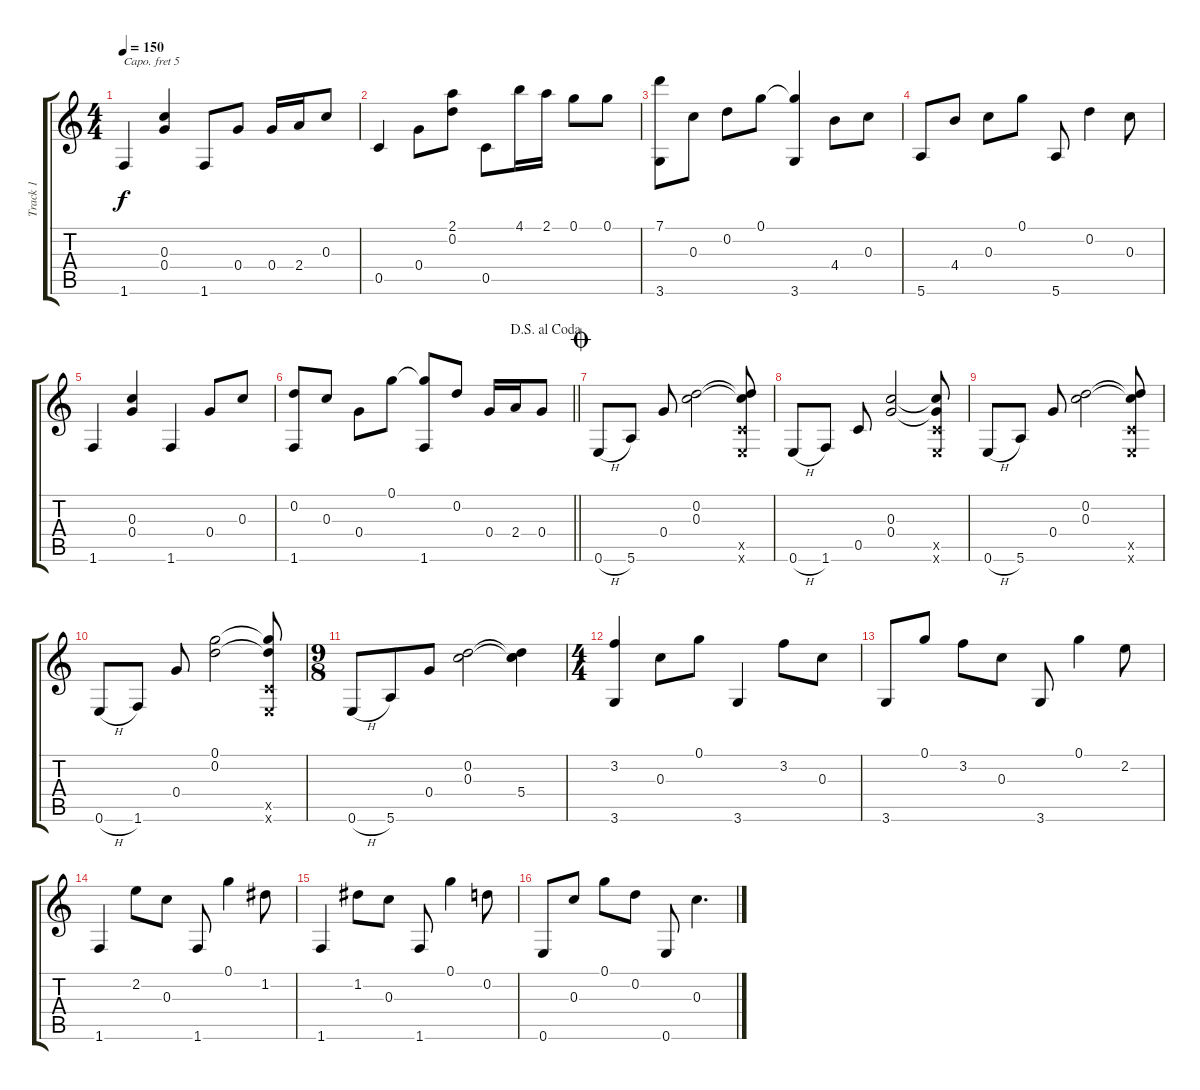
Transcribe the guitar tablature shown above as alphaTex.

\track ("Track 1" "Track 1") {instrument acousticguitarsteel}
\staff {score tabs}
\capo 5
\tuning (D4 A3 G3 D3 G2 B1) {hide}
\ts (4 4)
\tempo 150
\clef g2
\ks c
1.6.4{dy f} (0.3 0.4).4 1.6.8 0.4.8 0.4.16 2.4.16 0.3.8 |
0.5.4 0.4.8 (2.1 0.2).8 0.5.8 4.1.16 2.1.16 0.1.8 0.1.8 |
(7.1 3.6).8 0.3.8 0.2.8 0.1.8 (0.1{t} 3.6).4 4.4.8 0.3.8 |
5.6.8 4.4.8 0.3.8 0.1.8 5.6.8 0.2.4 0.3.8 |
1.6.4 (0.3 0.4).4 1.6.4 0.4.8 0.3.8 |
\jump dalsegnoalcoda
\barLineRight lightlight
(0.2 1.6).8 0.3.8 0.4.8 0.1.8 (0.1{t} 1.6).8 0.2.8 0.4.16 2.4.16 0.4.8 |
\jump coda
0.6{h}.8 5.6.8 0.4.8 (0.2 0.3).2 (0.2{t} 0.3{t} 0.5{x} 0.6{x}).8 |
0.6{h}.8 1.6.8 0.5.8 (0.3 0.4).2 (0.3{t} 0.4{t} 0.5{x} 0.6{x}).8 |
0.6{h}.8 5.6.8 0.4.8 (0.2 0.3).2 (0.2{t} 0.3{t} 0.5{x} 0.6{x}).8 |
0.6{h}.8 1.6.8 0.4.8 (0.1 0.2).2 (0.1{t} 0.2{t} 0.5{x} 0.6{x}).8 |
\ts (9 8)
0.6{h}.8 5.6.8 0.4.8 (0.2 0.3).2 (0.2{t} 0.3{t} 5.4).4 |
\ts (4 4)
(3.2 3.6).4 0.3.8 0.1.8 3.6.4 3.2.8 0.3.8 |
3.6.8 0.1.8 3.2.8 0.3.8 3.6.8 0.1.4 2.2.8 |
1.6.4 2.2.8 0.3.8 1.6.8 0.1.4 1.2.8 |
1.6.4 1.2.8 0.3.8 1.6.8 0.1.4 0.2.8 |
0.6.8 0.3.8 0.1.8 0.2.8 0.6.8 0.3.4{d}
